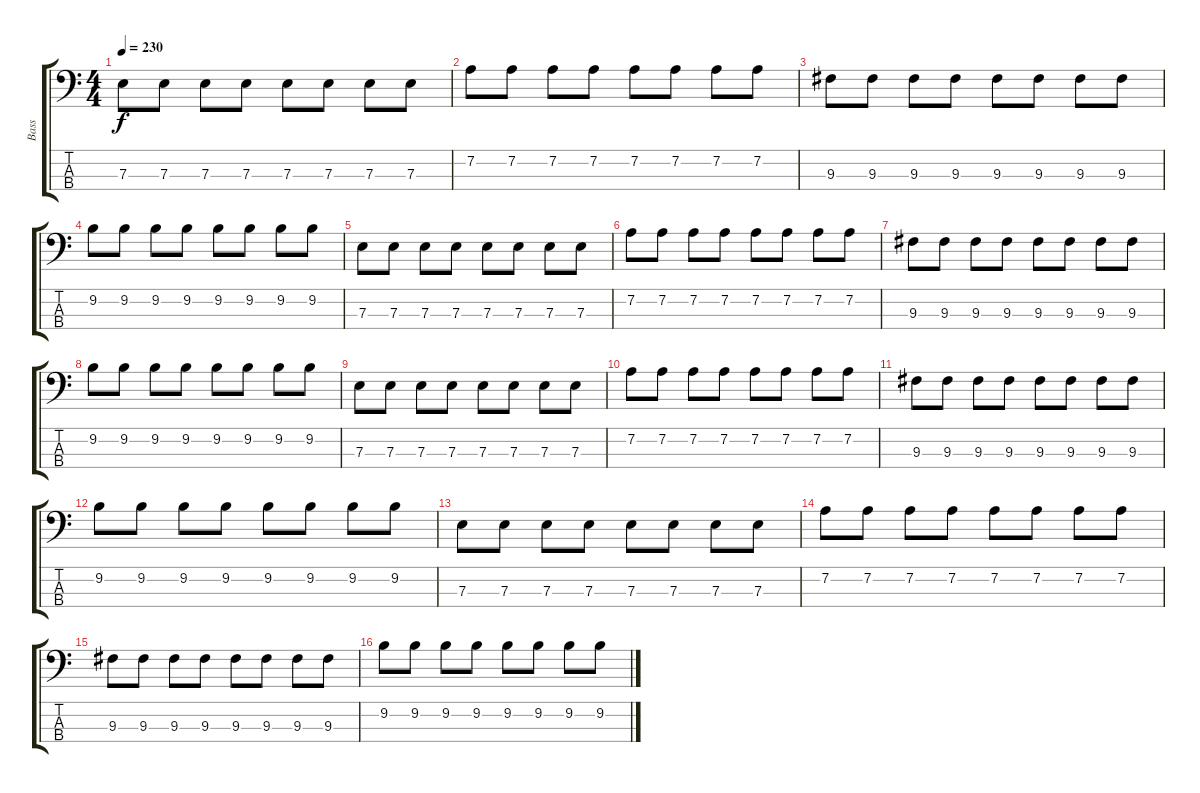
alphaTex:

\track ("Bass" "Bass") {instrument electricbassfinger}
\staff {score tabs}
\tuning (G2 D2 A1 E1) {hide}
\ts (4 4)
\tempo 230
\clef f4
\ks c
7.3.8{dy f} 7.3.8 7.3.8 7.3.8 7.3.8 7.3.8 7.3.8 7.3.8 |
7.2.8 7.2.8 7.2.8 7.2.8 7.2.8 7.2.8 7.2.8 7.2.8 |
9.3.8 9.3.8 9.3.8 9.3.8 9.3.8 9.3.8 9.3.8 9.3.8 |
9.2.8 9.2.8 9.2.8 9.2.8 9.2.8 9.2.8 9.2.8 9.2.8 |
7.3.8 7.3.8 7.3.8 7.3.8 7.3.8 7.3.8 7.3.8 7.3.8 |
7.2.8 7.2.8 7.2.8 7.2.8 7.2.8 7.2.8 7.2.8 7.2.8 |
9.3.8 9.3.8 9.3.8 9.3.8 9.3.8 9.3.8 9.3.8 9.3.8 |
9.2.8 9.2.8 9.2.8 9.2.8 9.2.8 9.2.8 9.2.8 9.2.8 |
7.3.8 7.3.8 7.3.8 7.3.8 7.3.8 7.3.8 7.3.8 7.3.8 |
7.2.8 7.2.8 7.2.8 7.2.8 7.2.8 7.2.8 7.2.8 7.2.8 |
9.3.8 9.3.8 9.3.8 9.3.8 9.3.8 9.3.8 9.3.8 9.3.8 |
9.2.8 9.2.8 9.2.8 9.2.8 9.2.8 9.2.8 9.2.8 9.2.8 |
7.3.8 7.3.8 7.3.8 7.3.8 7.3.8 7.3.8 7.3.8 7.3.8 |
7.2.8 7.2.8 7.2.8 7.2.8 7.2.8 7.2.8 7.2.8 7.2.8 |
9.3.8 9.3.8 9.3.8 9.3.8 9.3.8 9.3.8 9.3.8 9.3.8 |
9.2.8 9.2.8 9.2.8 9.2.8 9.2.8 9.2.8 9.2.8 9.2.8
